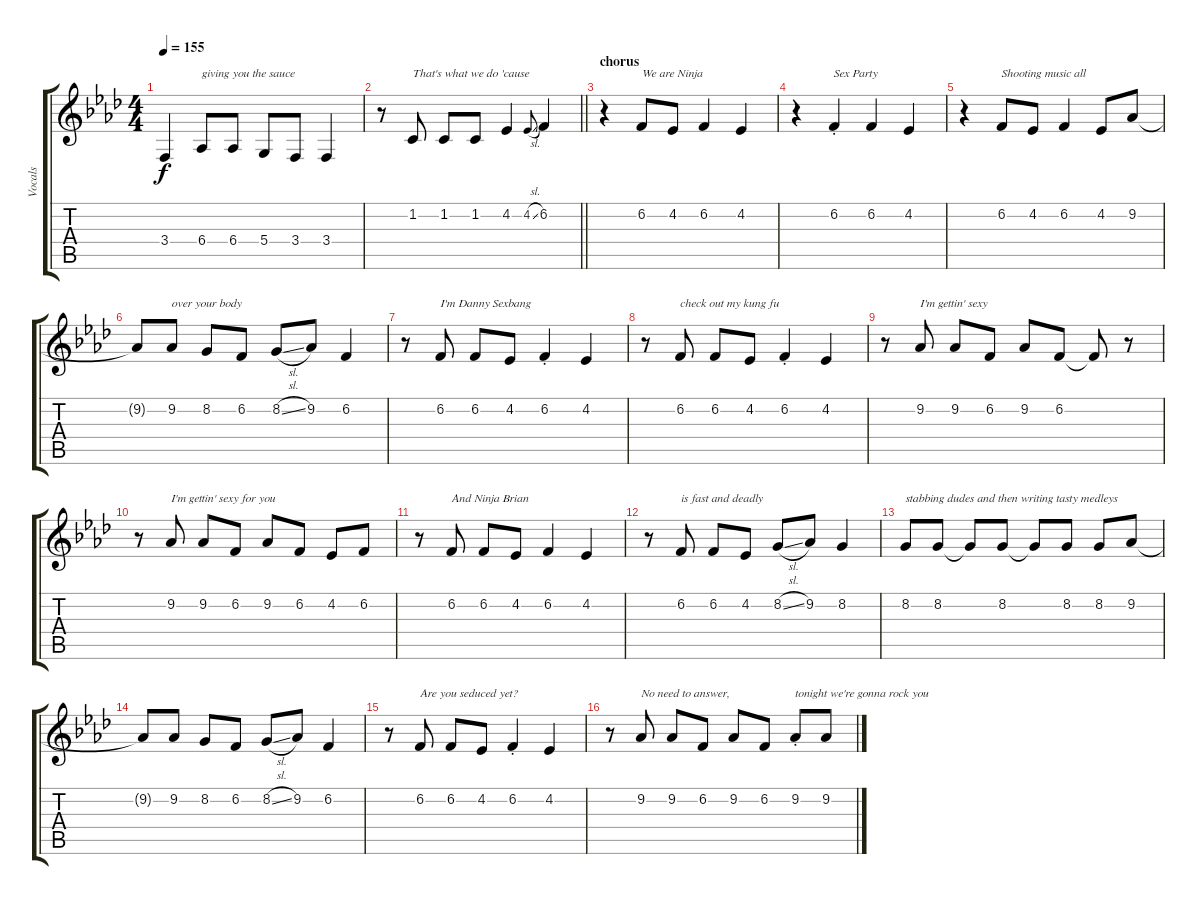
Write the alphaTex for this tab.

\track ("Vocals" "Vocals") {instrument clarinet}
\staff {score tabs}
\tuning (E4 B3 G3 D3 A2 E2) {hide}
\ts (4 4)
\tempo 155
\clef g2
\ks fminor
3.4.4{dy f} 6.4.8{txt "giving you the sauce"} 6.4.8 5.4.8 3.4.8 3.4.4 |
\barLineRight lightlight
r.8 1.2.8{txt "That's what we do 'cause"} 1.2.8 1.2.8 4.2.4 4.2{sl}.8{gr onbeat} 6.2.4 |
\section ("" "chorus")
r.4 6.2.8{txt "We are Ninja"} 4.2.8 6.2.4 4.2.4 |
r.4 6.2{st}.4{txt "Sex Party"} 6.2.4 4.2.4 |
r.4 6.2.8{txt "Shooting music all"} 4.2.8 6.2.4 4.2.8 9.2.8 |
9.2{t}.8 9.2.8{txt "over your body"} 8.2.8 6.2.8 8.2{sl}.8 9.2.8 6.2.4 |
r.8 6.2.8{txt "I'm Danny Sexbang"} 6.2.8 4.2.8 6.2{st}.4 4.2.4 |
r.8 6.2.8{txt "check out my kung fu"} 6.2.8 4.2.8 6.2{st}.4 4.2.4 |
r.8 9.2.8{txt "I'm gettin' sexy"} 9.2.8 6.2.8 9.2.8 6.2.8 6.2{t}.8 r.8 |
r.8 9.2.8{txt "I'm gettin' sexy for you"} 9.2.8 6.2.8 9.2.8 6.2.8 4.2.8 6.2.8 |
r.8 6.2.8{txt "And Ninja Brian"} 6.2.8 4.2.8 6.2.4 4.2.4 |
r.8 6.2.8{txt "is fast and deadly"} 6.2.8 4.2.8 8.2{sl}.8 9.2.8 8.2.4 |
8.2.8{txt "stabbing dudes and then writing tasty medleys"} 8.2.8 8.2{t}.8 8.2.8 8.2{t}.8 8.2.8 8.2.8 9.2.8 |
9.2{t}.8 9.2.8 8.2.8 6.2.8 8.2{sl}.8 9.2.8 6.2.4 |
r.8 6.2.8{txt "Are you seduced yet?"} 6.2.8 4.2.8 6.2{st}.4 4.2.4 |
r.8 9.2.8{txt "No need to answer,"} 9.2.8 6.2.8 9.2.8 6.2.8 9.2{st}.8{txt "tonight we're gonna rock you"} 9.2{sl}.8
